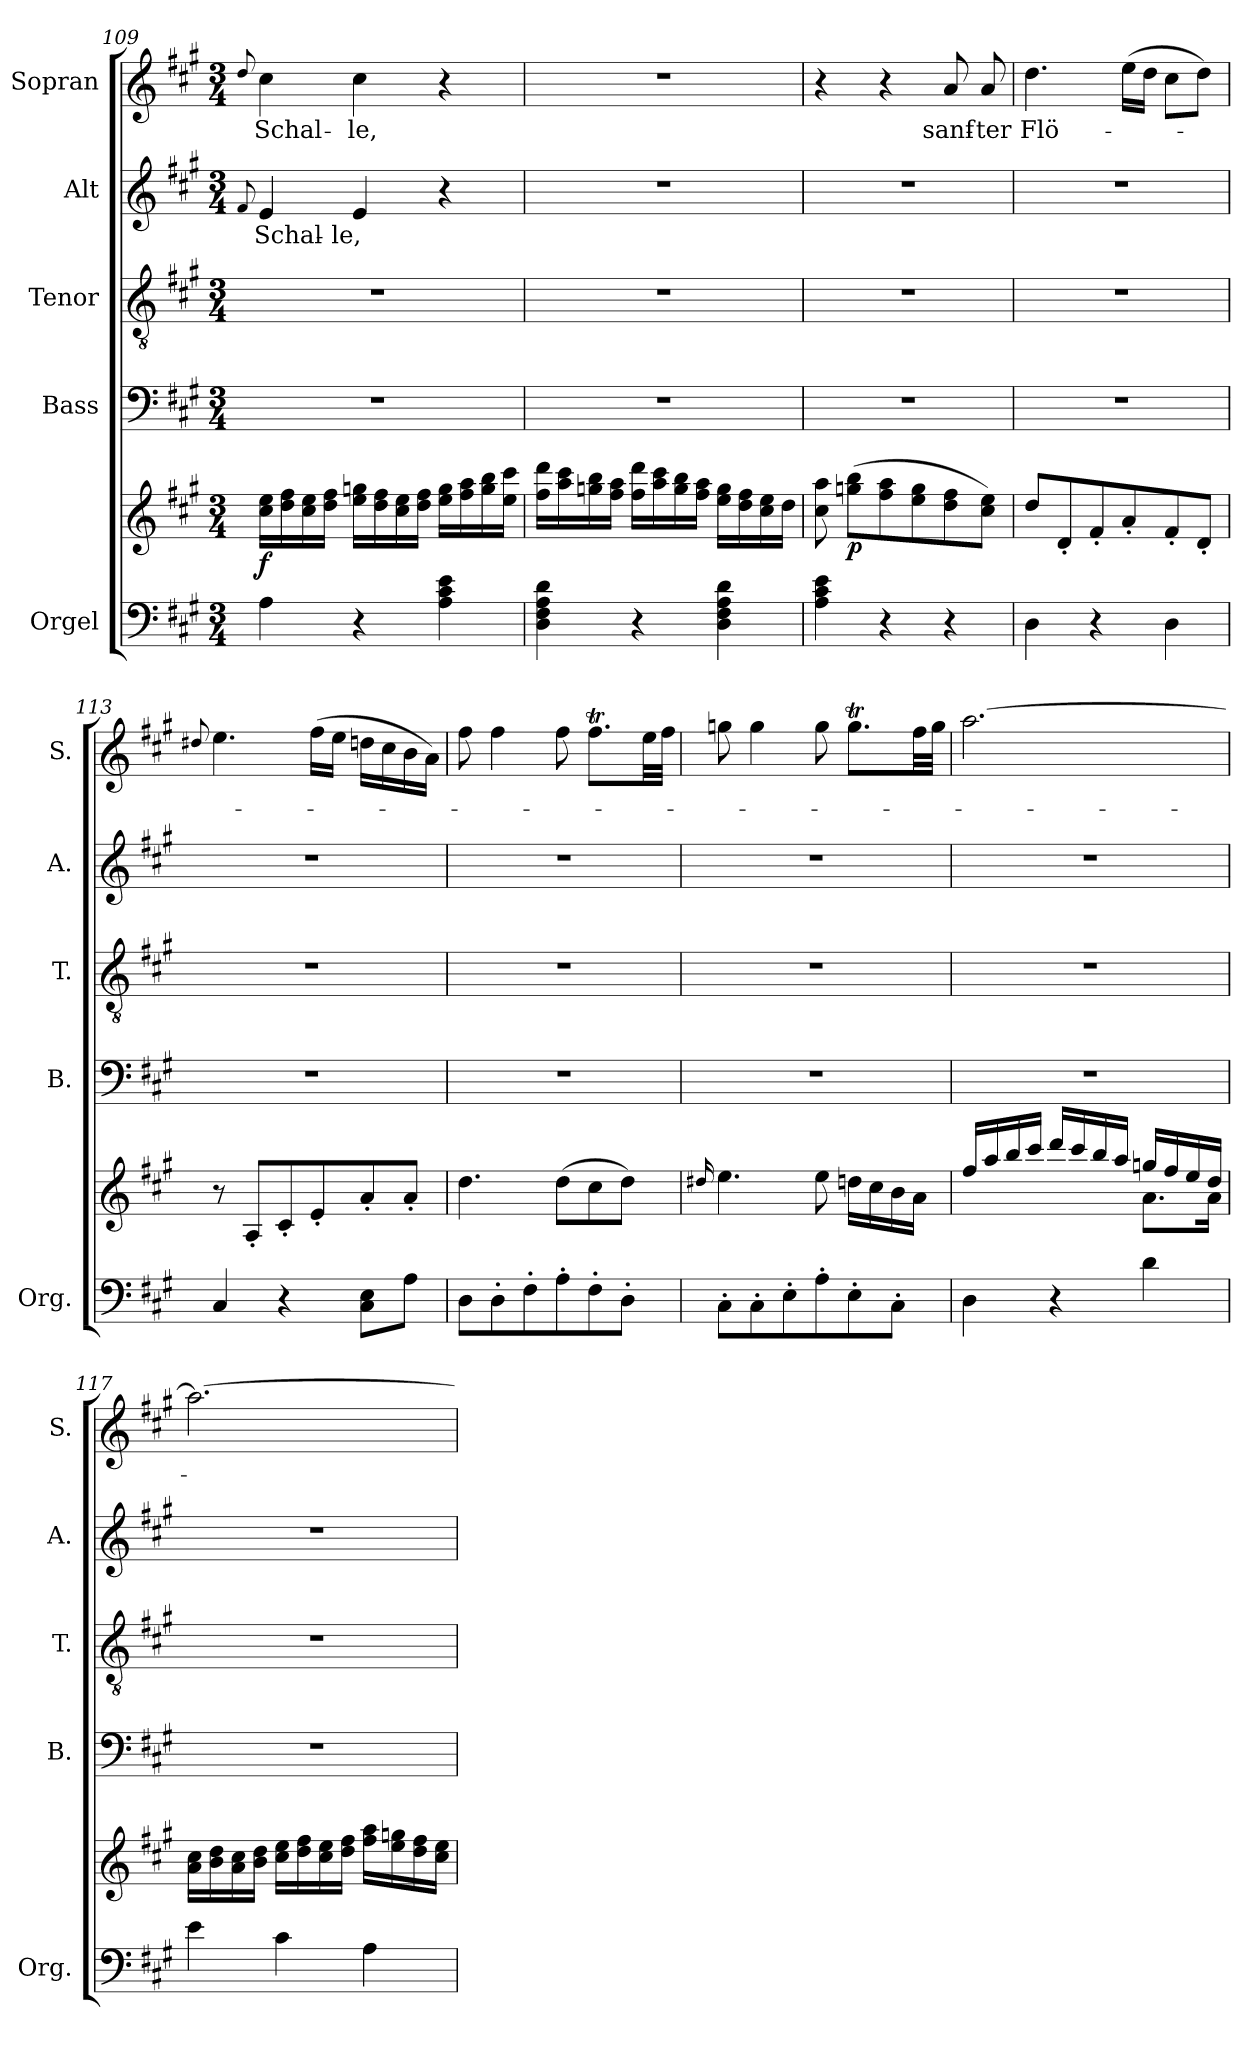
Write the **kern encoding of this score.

**kern	**kern	**dynam	**kern	**kern	**kern	**text	**kern	**text
*part5	*part5	*part5	*part4	*part3	*part2	*part2	*part1	*part1
*staff6	*staff5	*staff5/6	*staff4	*staff3	*staff2	*staff2	*staff1	*staff1
*I"Orgel	*	*	*I"Bass	*I"Tenor	*I"Alt	*	*I"Sopran	*
*I'Org.	*	*	*I'B.	*I'T.	*I'A.	*	*I'S.	*
*clefF4	*clefG2	*	*clefF4	*clefGv2	*clefG2	*	*clefG2	*
*k[f#c#g#]	*k[f#c#g#]	*	*k[f#c#g#]	*k[f#c#g#]	*k[f#c#g#]	*	*k[f#c#g#]	*
*A:	*A:	*	*A:	*A:	*A:	*	*A:	*
*M3/4	*M3/4	*	*M3/4	*M3/4	*M3/4	*	*M3/4	*
=109	=109	=109	=109	=109	=109	=109	=109	=109
.	.	.	.	.	8qqf#/	.	8qqdd/	.
!	!	!LO:DY:b	!	!	!	!LO:LY:b	!	!LO:LY:b
4A\	16cc#\ 16ee\LL	f	2.r	2.r	4e/	Schal-	4cc#\	Schal-
.	16dd\ 16ff#\	.	.	.	.	.	.	.
.	16cc#\ 16ee\	.	.	.	.	.	.	.
.	16dd\ 16ff#\JJ	.	.	.	.	.	.	.
!	!	!	!	!	!	!LO:LY:b	!	!LO:LY:b
4r	16ee\ 16ggn\LL	.	.	.	4e/	-le,	4cc#\	-le,
.	16dd\ 16ff#\	.	.	.	.	.	.	.
.	16cc#\ 16ee\	.	.	.	.	.	.	.
.	16dd\ 16ff#\JJ	.	.	.	.	.	.	.
4A\ 4c#\ 4e\	16ee\ 16gg\LL	.	.	.	4r	.	4r	.
.	16ff#\ 16aa\	.	.	.	.	.	.	.
.	16gg\ 16bb\	.	.	.	.	.	.	.
.	16ee\ 16ccc#\JJ	.	.	.	.	.	.	.
=110	=110	=110	=110	=110	=110	=110	=110	=110
4D\ 4F#\ 4A\ 4d\	16ff#\ 16ddd\LL	.	2.r	2.r	2.r	.	2.r	.
.	16aa\ 16ccc#\	.	.	.	.	.	.	.
.	16ggn\ 16bb\	.	.	.	.	.	.	.
.	16ff#\ 16aa\JJ	.	.	.	.	.	.	.
4r	16ff#\ 16ddd\LL	.	.	.	.	.	.	.
.	16aa\ 16ccc#\	.	.	.	.	.	.	.
.	16gg\ 16bb\	.	.	.	.	.	.	.
.	16ff#\ 16aa\JJ	.	.	.	.	.	.	.
4D\ 4F#\ 4A\ 4d\	16ee\ 16gg\LL	.	.	.	.	.	.	.
.	16dd\ 16ff#\	.	.	.	.	.	.	.
.	16cc#\ 16ee\	.	.	.	.	.	.	.
.	16dd\JJ	.	.	.	.	.	.	.
=111	=111	=111	=111	=111	=111	=111	=111	=111
4A\ 4c#\ 4e\	8cc#\ 8aa\	.	2.r	2.r	2.r	.	4r	.
!	!	!LO:DY:b	!	!	!	!	!	!
.	(>8ggn\ 8bb\L	p	.	.	.	.	.	.
4r	8ff#\ 8aa\	.	.	.	.	.	4r	.
.	8ee\ 8gg\	.	.	.	.	.	.	.
!	!	!	!	!	!	!	!	!LO:LY:b
4r	8dd\ 8ff#\	.	.	.	.	.	8a/	sanf-
!	!	!	!	!	!	!	!	!LO:LY:b
.	8cc#\ 8ee\J)	.	.	.	.	.	8a/	-ter
=112	=112	=112	=112	=112	=112	=112	=112	=112
!	!	!	!	!	!	!	!	!LO:LY:b
4D\	8dd/L	.	2.r	2.r	2.r	.	4.dd\	Flö-
.	8d'</	.	.	.	.	.	.	.
4r	8f#'</	.	.	.	.	.	.	.
.	8a'</	.	.	.	.	.	(>16ee\LL	.
.	.	.	.	.	.	.	16dd\JJ	.
4D\	8f#'</	.	.	.	.	.	8cc#\L	.
.	8d'</J	.	.	.	.	.	8dd\J)	.
=113	=113	=113	=113	=113	=113	=113	=113	=113
.	.	.	.	.	.	.	8qqdd#X/	.
4C#/	8r	.	2.r	2.r	2.r	.	4.ee\	.
.	8A'</L	.	.	.	.	.	.	.
4r	8c#'</	.	.	.	.	.	.	.
.	8e'</	.	.	.	.	.	(>16ff#\LL	.
.	.	.	.	.	.	.	16ee\JJ	.
8C#\ 8E\L	8a'</	.	.	.	.	.	16ddn\LL	.
.	.	.	.	.	.	.	16cc#\	.
8A\J	8a'</J	.	.	.	.	.	16b\	.
.	.	.	.	.	.	.	16a\JJ)	.
!!LO:PB:g=z
=114	=114	=114	=114	=114	=114	=114	=114	=114
8D\L	4.dd\	.	2.r	2.r	2.r	.	8ff#\	.
8D'>\	.	.	.	.	.	.	4ff#\	.
8F#'>\	.	.	.	.	.	.	.	.
8A'>\	(>8dd\L	.	.	.	.	.	8ff#\	.
8F#'>\	8cc#\	.	.	.	.	.	8.ff#T\L	.
8D'>\J	8dd\J)	.	.	.	.	.	.	.
.	.	.	.	.	.	.	32ee\LL	.
.	.	.	.	.	.	.	32ff#\JJJ	.
=115	=115	=115	=115	=115	=115	=115	=115	=115
.	16qqdd#X/	.	.	.	.	.	.	.
8C#'>\L	4.ee\	.	2.r	2.r	2.r	.	8ggn\	.
8C#'>\	.	.	.	.	.	.	4gg\	.
8E'>\	.	.	.	.	.	.	.	.
8A'>\	8ee\	.	.	.	.	.	8gg\	.
8E'>\	16ddn\LL	.	.	.	.	.	8.ggT\L	.
.	16cc#\	.	.	.	.	.	.	.
8C#'>\J	16b\	.	.	.	.	.	.	.
.	16a\JJ	.	.	.	.	.	32ff#\LL	.
.	.	.	.	.	.	.	32gg\JJJ	.
=116	=116	=116	=116	=116	=116	=116	=116	=116
*	*^	*	*	*	*	*	*	*
4D\	16ff#\LL	2ryy	.	2.r	2.r	2.r	.	[2.aa\	.
.	16aa/	.	.	.	.	.	.	.	.
.	16bb/	.	.	.	.	.	.	.	.
.	16ccc#/JJ	.	.	.	.	.	.	.	.
4r	16ddd\LL	.	.	.	.	.	.	.	.
.	16ccc#/	.	.	.	.	.	.	.	.
.	16bb/	.	.	.	.	.	.	.	.
.	16aa/JJ	.	.	.	.	.	.	.	.
4d\	16ggn/LL	8.a\L	.	.	.	.	.	.	.
.	16ff#/	.	.	.	.	.	.	.	.
.	16ee/	.	.	.	.	.	.	.	.
.	16dd/JJ	16a\Jk	.	.	.	.	.	.	.
*	*v	*v	*	*	*	*	*	*	*
=117	=117	=117	=117	=117	=117	=117	=117	=117
4e\	16a\ 16cc#\LL	.	2.r	2.r	2.r	.	2.aa\_	.
.	16b\ 16dd\	.	.	.	.	.	.	.
.	16a\ 16cc#\	.	.	.	.	.	.	.
.	16b\ 16dd\JJ	.	.	.	.	.	.	.
4c#\	16cc#\ 16ee\LL	.	.	.	.	.	.	.
.	16dd\ 16ff#\	.	.	.	.	.	.	.
.	16cc#\ 16ee\	.	.	.	.	.	.	.
.	16dd\ 16ff#\JJ	.	.	.	.	.	.	.
4A\	16ff#\ 16aa\LL	.	.	.	.	.	.	.
.	16ee\ 16ggn\	.	.	.	.	.	.	.
.	16dd\ 16ff#\	.	.	.	.	.	.	.
.	16cc#\ 16ee\JJ	.	.	.	.	.	.	.
=	=	=	=	=	=	=	=	=
*-	*-	*-	*-	*-	*-	*-	*-	*-
